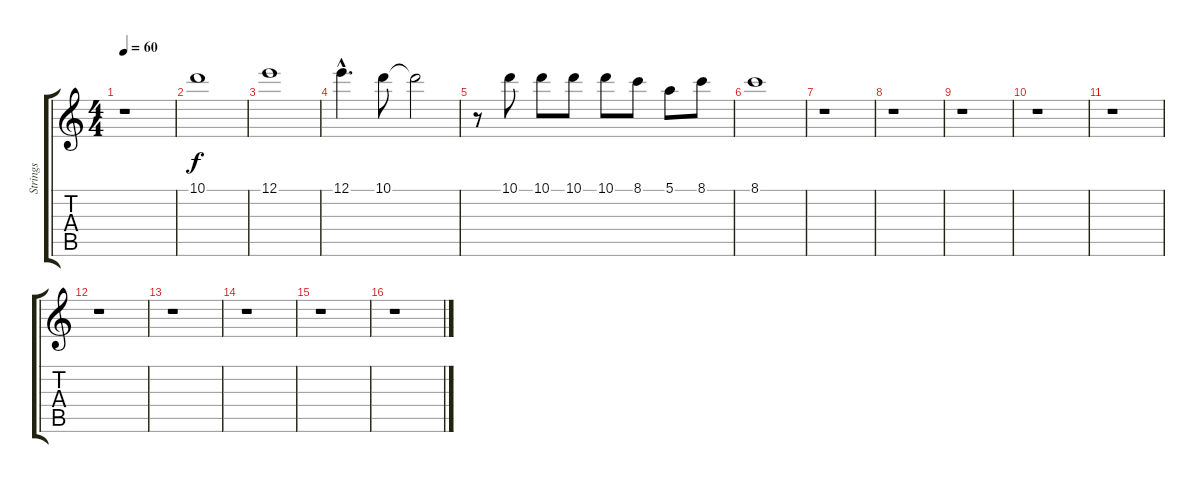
\track ("Strings" "Strings") {instrument stringensemble1}
\staff {score tabs}
\tuning (E5 B4 G4 D4 A3 E3) {hide}
\ts (4 4)
\tempo 60
\clef g2
\ks c
r.1{dy f} |
10.1.1 |
12.1.1 |
12.1{hac}.4{d} 10.1.8 10.1{t}.2 |
r.8 10.1.8 10.1.8 10.1.8 10.1.8 8.1.8 5.1.8 8.1.8 |
8.1.1 |
r.1 |
r.1 |
r.1 |
r.1 |
r.1 |
r.1 |
r.1 |
r.1 |
r.1 |
r.1
